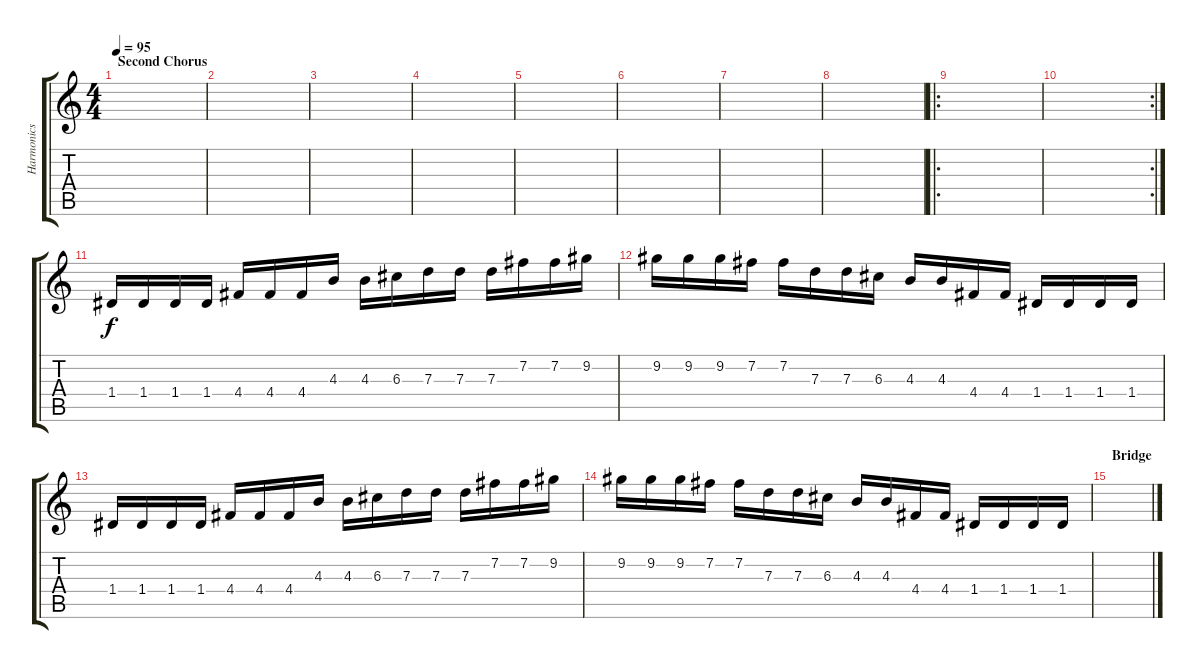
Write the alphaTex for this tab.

\track ("Harmonics" "Harmonics") {instrument guitarharmonics}
\staff {score tabs}
\tuning (E4 B3 G3 D3 A2 E2) {hide}
\ts (4 4)
\section ("" "Second Chorus")
\tempo 95
\clef g2
\ks c
|
|
|
|
|
|
|
|
\ro
|
\rc 2
|
1.4.16 1.4.16 1.4.16 1.4.16 4.4.16 4.4.16 4.4.16 4.3.16 4.3.16 6.3.16 7.3.16 7.3.16 7.3.16 7.2.16 7.2.16 9.2.16 |
9.2.16 9.2.16 9.2.16 7.2.16 7.2.16 7.3.16 7.3.16 6.3.16 4.3.16 4.3.16 4.4.16 4.4.16 1.4.16 1.4.16 1.4.16 1.4.16 |
1.4.16 1.4.16 1.4.16 1.4.16 4.4.16 4.4.16 4.4.16 4.3.16 4.3.16 6.3.16 7.3.16 7.3.16 7.3.16 7.2.16 7.2.16 9.2.16 |
9.2.16 9.2.16 9.2.16 7.2.16 7.2.16 7.3.16 7.3.16 6.3.16 4.3.16 4.3.16 4.4.16 4.4.16 1.4.16 1.4.16 1.4.16 1.4.16 |
\section ("" "Bridge")
